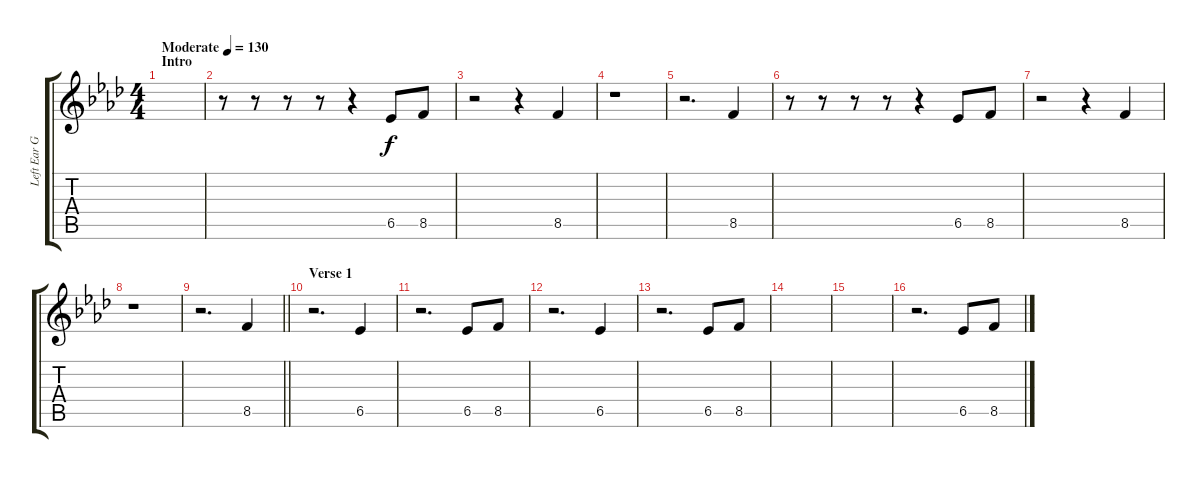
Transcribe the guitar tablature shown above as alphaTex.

\track ("Left Ear Guitar" "Left Ear G") {instrument distortionguitar}
\staff {score tabs}
\tuning (E4 B3 G3 D3 A2 E2) {hide}
\ts (4 4)
\section ("" "Intro")
\tempo (130 "Moderate")
\clef g2
\ks fminor
|
r.8 r.8 r.8 r.8 r.4 6.5.8 8.5.8 |
r.2 r.4 8.5.4 |
r.1 |
r.2{d} 8.5.4 |
r.8 r.8 r.8 r.8 r.4 6.5.8 8.5.8 |
r.2 r.4 8.5.4 |
r.1 |
\barLineRight lightlight
r.2{d} 8.5.4 |
\section ("" "Verse 1")
r.2{d} 6.5.4 |
r.2{d} 6.5.8 8.5.8 |
r.2{d} 6.5.4 |
r.2{d} 6.5.8 8.5.8 |
|
|
r.2{d} 6.5.8 8.5.8
